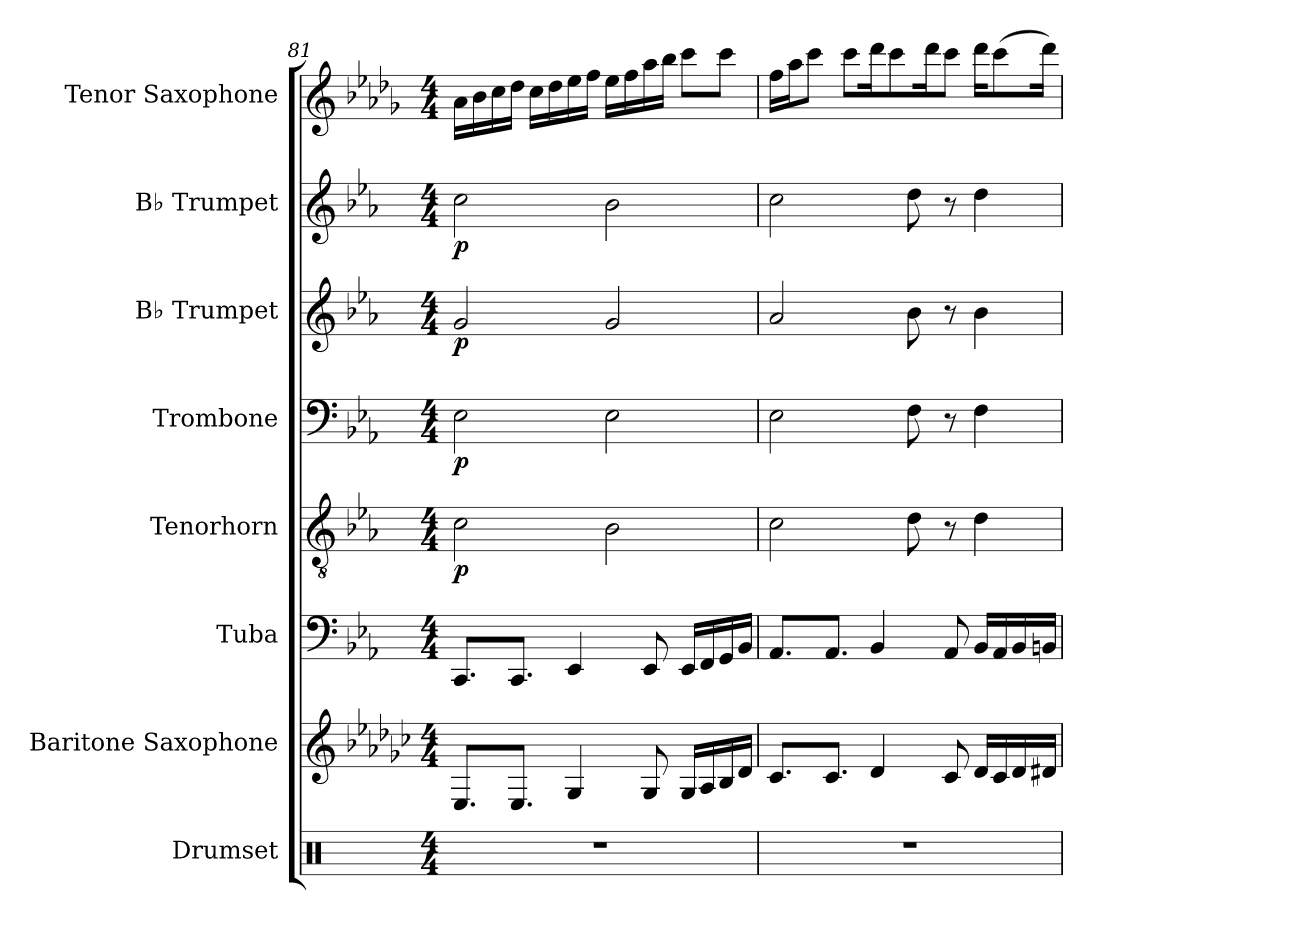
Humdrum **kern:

**kern	**kern	**kern	**kern	**dynam	**kern	**dynam	**kern	**dynam	**kern	**dynam	**kern
*part8	*part7	*part6	*part5	*part5	*part4	*part4	*part3	*part3	*part2	*part2	*part1
*staff8	*staff7	*staff6	*staff5	*staff5	*staff4	*staff4	*staff3	*staff3	*staff2	*staff2	*staff1
*I"Drumset	*I"Baritone Saxophone	*I"Tuba	*I"Tenorhorn	*	*I"Trombone	*	*I"B♭ Trumpet	*	*I"B♭ Trumpet	*	*I"Tenor Saxophone
*I'D. Set	*I'Bar. Sax.	*I'Tba.	*I'Tenh.	*	*I'Tbn.	*	*I'B♭ Tpt.	*	*I'B♭ Tpt.	*	*I'T. Sax.
*clefX	*clefG2	*clefF4	*clefGv2	*	*clefF4	*	*clefG2	*	*clefG2	*	*clefG2
*	*ITrd12c21	*	*ITrd1c2	*	*	*	*ITrd1c2	*	*ITrd1c2	*	*ITrd8c14
*k[]	*k[b-e-a-d-g-c-]	*k[b-e-a-]	*k[b-e-a-d-g-]	*	*k[b-e-a-]	*	*k[b-e-a-d-g-]	*	*k[b-e-a-d-g-]	*	*k[b-e-a-d-g-]
*M4/4	*M4/4	*M4/4	*M4/4	*	*M4/4	*	*M4/4	*	*M4/4	*	*M4/4
=81	=81	=81	=81	=81	=81	=81	=81	=81	=81	=81	=81
!	!	!	!	!LO:DY:b	!	!LO:DY:b	!	!LO:DY:b	!	!LO:DY:b	!
1r	8.EE-L	8.CCL	2B-	p	2E-	p	2f	p	2b-!	p	16A-LL
.	.	.	.	.	.	.	.	.	.	.	16B-
.	.	.	.	.	.	.	.	.	.	.	16c
.	8.EE-J	8.CCJ	.	.	.	.	.	.	.	.	16d-JJ
.	.	.	.	.	.	.	.	.	.	.	16cLL
.	.	.	.	.	.	.	.	.	.	.	16d-
.	4GG-	4EE-	.	.	.	.	.	.	.	.	16e-
.	.	.	.	.	.	.	.	.	.	.	16fJJ
.	.	.	2A-	.	2E-	.	2f	.	2a-!	.	16e-LL
.	.	.	.	.	.	.	.	.	.	.	16f
.	8GG-	8EE-	.	.	.	.	.	.	.	.	16a-
.	.	.	.	.	.	.	.	.	.	.	16b-JJ
.	16GG-LL	16EE-LL	.	.	.	.	.	.	.	.	8ccL
.	16AA-	16FF	.	.	.	.	.	.	.	.	.
.	16BB-	16GG	.	.	.	.	.	.	.	.	8ccJ
.	16D-JJ	16BB-JJ	.	.	.	.	.	.	.	.	.
=82	=82	=82	=82	=82	=82	=82	=82	=82	=82	=82	=82
1r	8.C-L	8.AA-L	2B-	.	2E-	.	2g-	.	2b-!	.	16fLL
.	.	.	.	.	.	.	.	.	.	.	16a-J
.	.	.	.	.	.	.	.	.	.	.	8ccJ
.	8.C-J	8.AA-J	.	.	.	.	.	.	.	.	.
.	.	.	.	.	.	.	.	.	.	.	8ccL
.	4D-	4BB-	.	.	.	.	.	.	.	.	16dd-K
.	.	.	.	.	.	.	.	.	.	.	8cc
.	.	.	8c	.	8F	.	8a-	.	8cc!	.	.
.	.	.	.	.	.	.	.	.	.	.	16dd-K
.	8C-	8AA-	8r	.	8r	.	8r	.	8r	.	8ccJ
.	16D-LL	16BB-LL	4c	.	4F	.	4a-	.	4cc!	.	16dd-KL
.	16C-	16AA-	.	.	.	.	.	.	.	.	(>8cc
.	16D-	16BB-	.	.	.	.	.	.	.	.	.
.	16D#XJJ	16BBnJJ	.	.	.	.	.	.	.	.	16dd-Jk)
=	=	=	=	=	=	=	=	=	=	=	=
*-	*-	*-	*-	*-	*-	*-	*-	*-	*-	*-	*-
